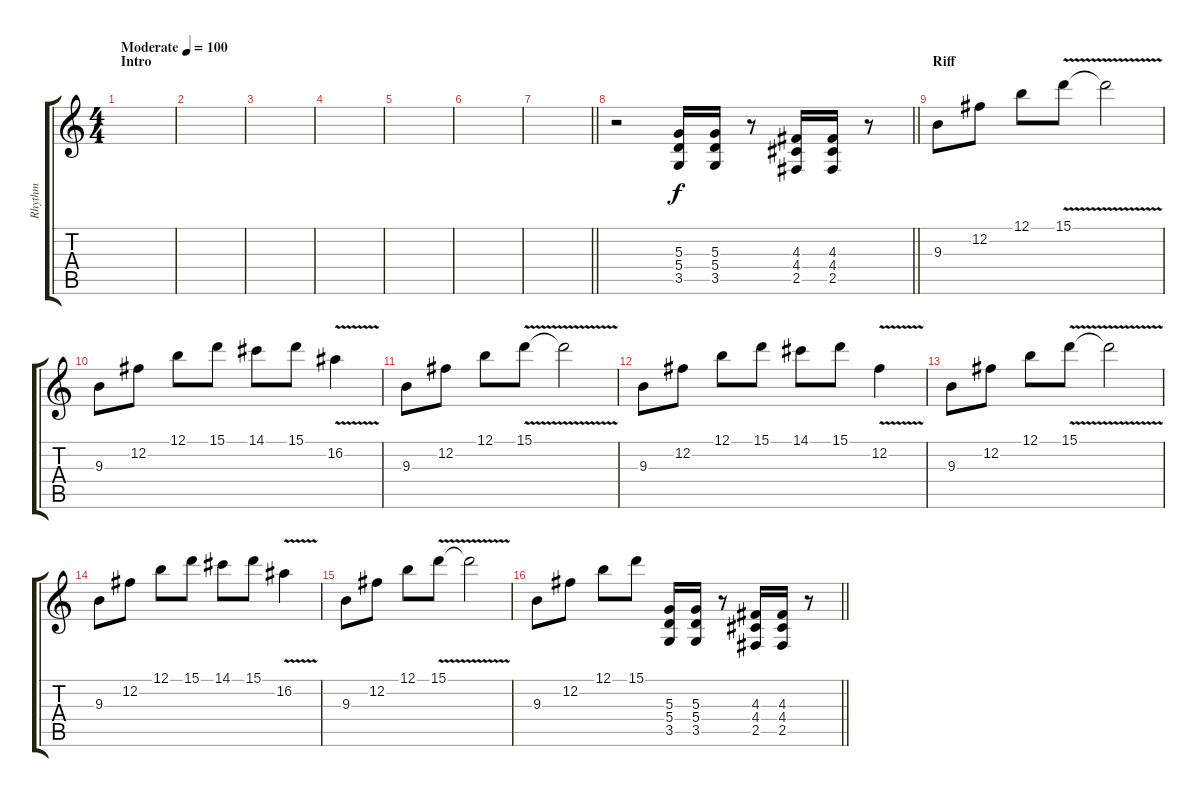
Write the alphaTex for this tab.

\track ("Rhythm" "Rhythm") {instrument distortionguitar}
\staff {score tabs}
\tuning (B3 Gb3 D3 A2 E2 B1) {hide}
\ts (4 4)
\section ("" "Intro")
\tempo (100 "Moderate")
\clef g2
\ks c
|
|
|
|
|
|
\barLineRight lightlight
|
\section ("" "")
\barLineRight lightlight
r.2 (5.3 5.4 3.5).16 (5.3 5.4 3.5).16 r.8 (4.3 4.4 2.5).16 (4.3 4.4 2.5).16 r.8 |
\section ("" "Riff")
9.3.8 12.2.8 12.1.8 15.1{v}.8 15.1{v t}.2 |
9.3.8 12.2.8 12.1.8 15.1.8 14.1.8 15.1.8 16.2{v}.4 |
9.3.8 12.2.8 12.1.8 15.1{v}.8 15.1{v t}.2 |
9.3.8 12.2.8 12.1.8 15.1.8 14.1.8 15.1.8 12.2{v}.4 |
9.3.8 12.2.8 12.1.8 15.1{v}.8 15.1{v t}.2 |
9.3.8 12.2.8 12.1.8 15.1.8 14.1.8 15.1.8 16.2{v}.4 |
9.3.8 12.2.8 12.1.8 15.1{v}.8 15.1{v t}.2 |
\barLineRight lightlight
9.3.8 12.2.8 12.1.8 15.1.8 (5.3 5.4 3.5).16 (5.3 5.4 3.5).16 r.8 (4.3 4.4 2.5).16 (4.3 4.4 2.5).16 r.8
